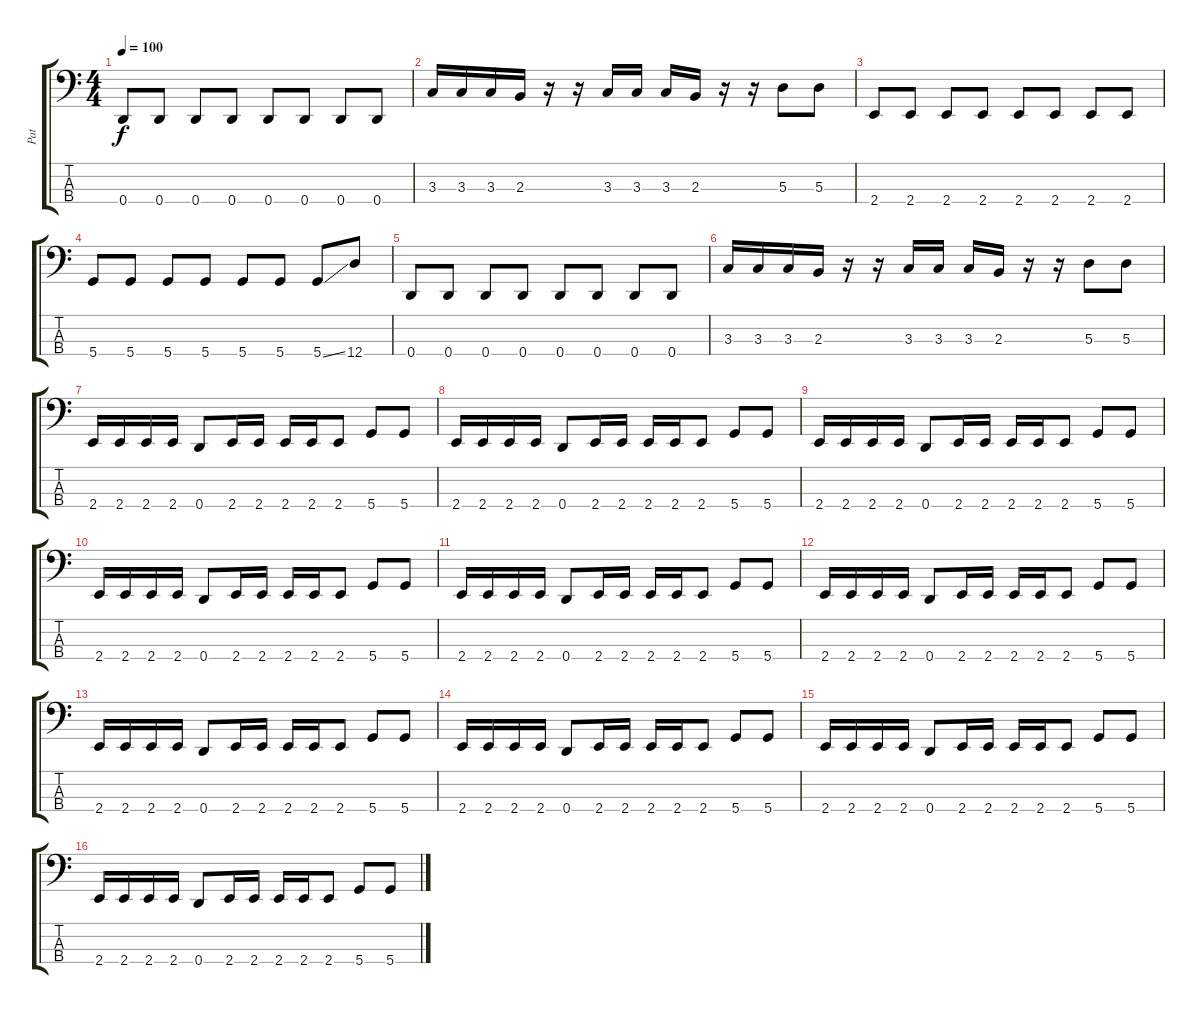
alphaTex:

\track ("Pat" "Pat") {instrument electricbassfinger}
\staff {score tabs}
\tuning (G2 D2 A1 D1) {hide}
\ts (4 4)
\tempo 100
\clef f4
\ks c
0.4.8{dy f} 0.4.8 0.4.8 0.4.8 0.4.8 0.4.8 0.4.8 0.4.8 |
3.3.16 3.3.16 3.3.16 2.3.16 r.16 r.16 3.3.16 3.3.16 3.3.16 2.3.16 r.16 r.16 5.3.8 5.3.8 |
2.4.8 2.4.8 2.4.8 2.4.8 2.4.8 2.4.8 2.4.8 2.4.8 |
5.4.8 5.4.8 5.4.8 5.4.8 5.4.8 5.4.8 5.4{ss}.8 12.4.8 |
0.4.8 0.4.8 0.4.8 0.4.8 0.4.8 0.4.8 0.4.8 0.4.8 |
3.3.16 3.3.16 3.3.16 2.3.16 r.16 r.16 3.3.16 3.3.16 3.3.16 2.3.16 r.16 r.16 5.3.8 5.3.8 |
2.4.16 2.4.16 2.4.16 2.4.16 0.4.8 2.4.16 2.4.16 2.4.16 2.4.16 2.4.8 5.4.8 5.4.8 |
2.4.16 2.4.16 2.4.16 2.4.16 0.4.8 2.4.16 2.4.16 2.4.16 2.4.16 2.4.8 5.4.8 5.4.8 |
2.4.16 2.4.16 2.4.16 2.4.16 0.4.8 2.4.16 2.4.16 2.4.16 2.4.16 2.4.8 5.4.8 5.4.8 |
2.4.16 2.4.16 2.4.16 2.4.16 0.4.8 2.4.16 2.4.16 2.4.16 2.4.16 2.4.8 5.4.8 5.4.8 |
2.4.16 2.4.16 2.4.16 2.4.16 0.4.8 2.4.16 2.4.16 2.4.16 2.4.16 2.4.8 5.4.8 5.4.8 |
2.4.16 2.4.16 2.4.16 2.4.16 0.4.8 2.4.16 2.4.16 2.4.16 2.4.16 2.4.8 5.4.8 5.4.8 |
2.4.16 2.4.16 2.4.16 2.4.16 0.4.8 2.4.16 2.4.16 2.4.16 2.4.16 2.4.8 5.4.8 5.4.8 |
2.4.16 2.4.16 2.4.16 2.4.16 0.4.8 2.4.16 2.4.16 2.4.16 2.4.16 2.4.8 5.4.8 5.4.8 |
2.4.16 2.4.16 2.4.16 2.4.16 0.4.8 2.4.16 2.4.16 2.4.16 2.4.16 2.4.8 5.4.8 5.4.8 |
2.4.16 2.4.16 2.4.16 2.4.16 0.4.8 2.4.16 2.4.16 2.4.16 2.4.16 2.4.8 5.4.8 5.4.8
